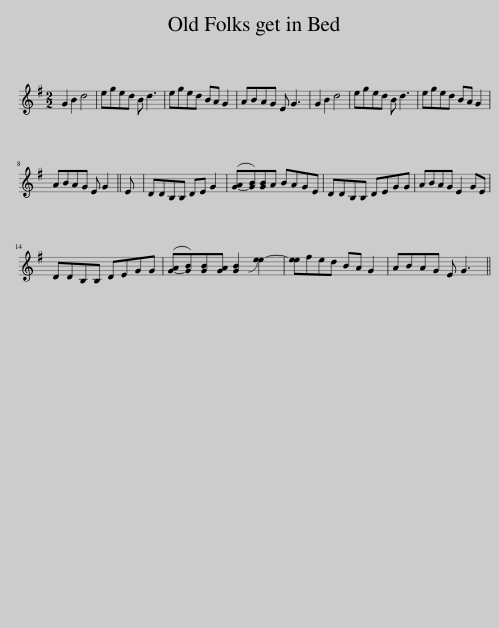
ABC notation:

X:1
L:1/8
M:2/2
I:linebreak $
K:G
V:1 treble
V:1
 G2 B2 d4 | eged B d3 | eged BA G2 | ABAG E G3 | G2 B2 d4 | %5
 eged B d3 | eged BA G2 |$ ABAG E G2 || E | DDB,B, DE G2 | %10
 ([G-A][GB])[GB]A BAGE | DDB,B, DEGG | ABAG E2 GE |$ DDB,B, DEGG | ([G-A][GB])[GB][GA] [GB]2 !slide![ee-]2 | %15
 [ee]fed BA G2 | ABAG E G3 || %17
